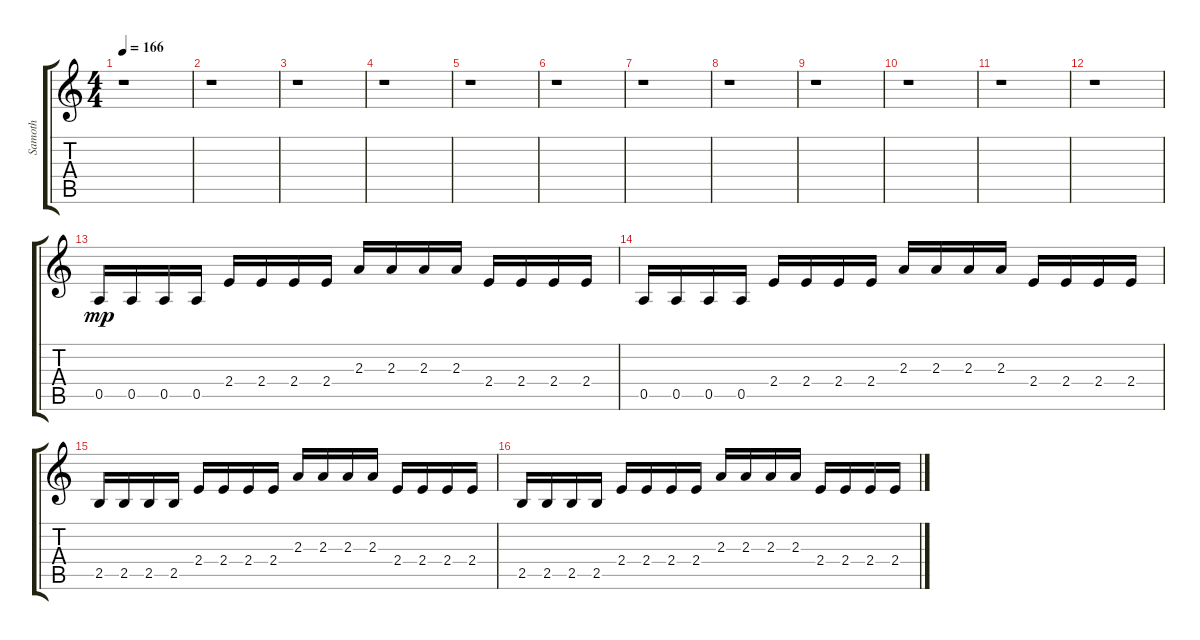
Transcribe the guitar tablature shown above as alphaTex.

\track ("Samoth" "Samoth") {instrument distortionguitar}
\staff {score tabs}
\tuning (E4 B3 G3 D3 A2 E2) {hide}
\ts (4 4)
\tempo 166
\clef g2
\ks c
r.1{dy mp} |
r.1 |
r.1 |
r.1 |
r.1 |
r.1 |
r.1 |
r.1 |
r.1 |
r.1 |
r.1 |
r.1 |
0.5.16 0.5.16 0.5.16 0.5.16 2.4.16 2.4.16 2.4.16 2.4.16 2.3.16 2.3.16 2.3.16 2.3.16 2.4.16 2.4.16 2.4.16 2.4.16 |
0.5.16 0.5.16 0.5.16 0.5.16 2.4.16 2.4.16 2.4.16 2.4.16 2.3.16 2.3.16 2.3.16 2.3.16 2.4.16 2.4.16 2.4.16 2.4.16 |
2.5.16 2.5.16 2.5.16 2.5.16 2.4.16 2.4.16 2.4.16 2.4.16 2.3.16 2.3.16 2.3.16 2.3.16 2.4.16 2.4.16 2.4.16 2.4.16 |
2.5.16 2.5.16 2.5.16 2.5.16 2.4.16 2.4.16 2.4.16 2.4.16 2.3.16 2.3.16 2.3.16 2.3.16 2.4.16 2.4.16 2.4.16 2.4.16
